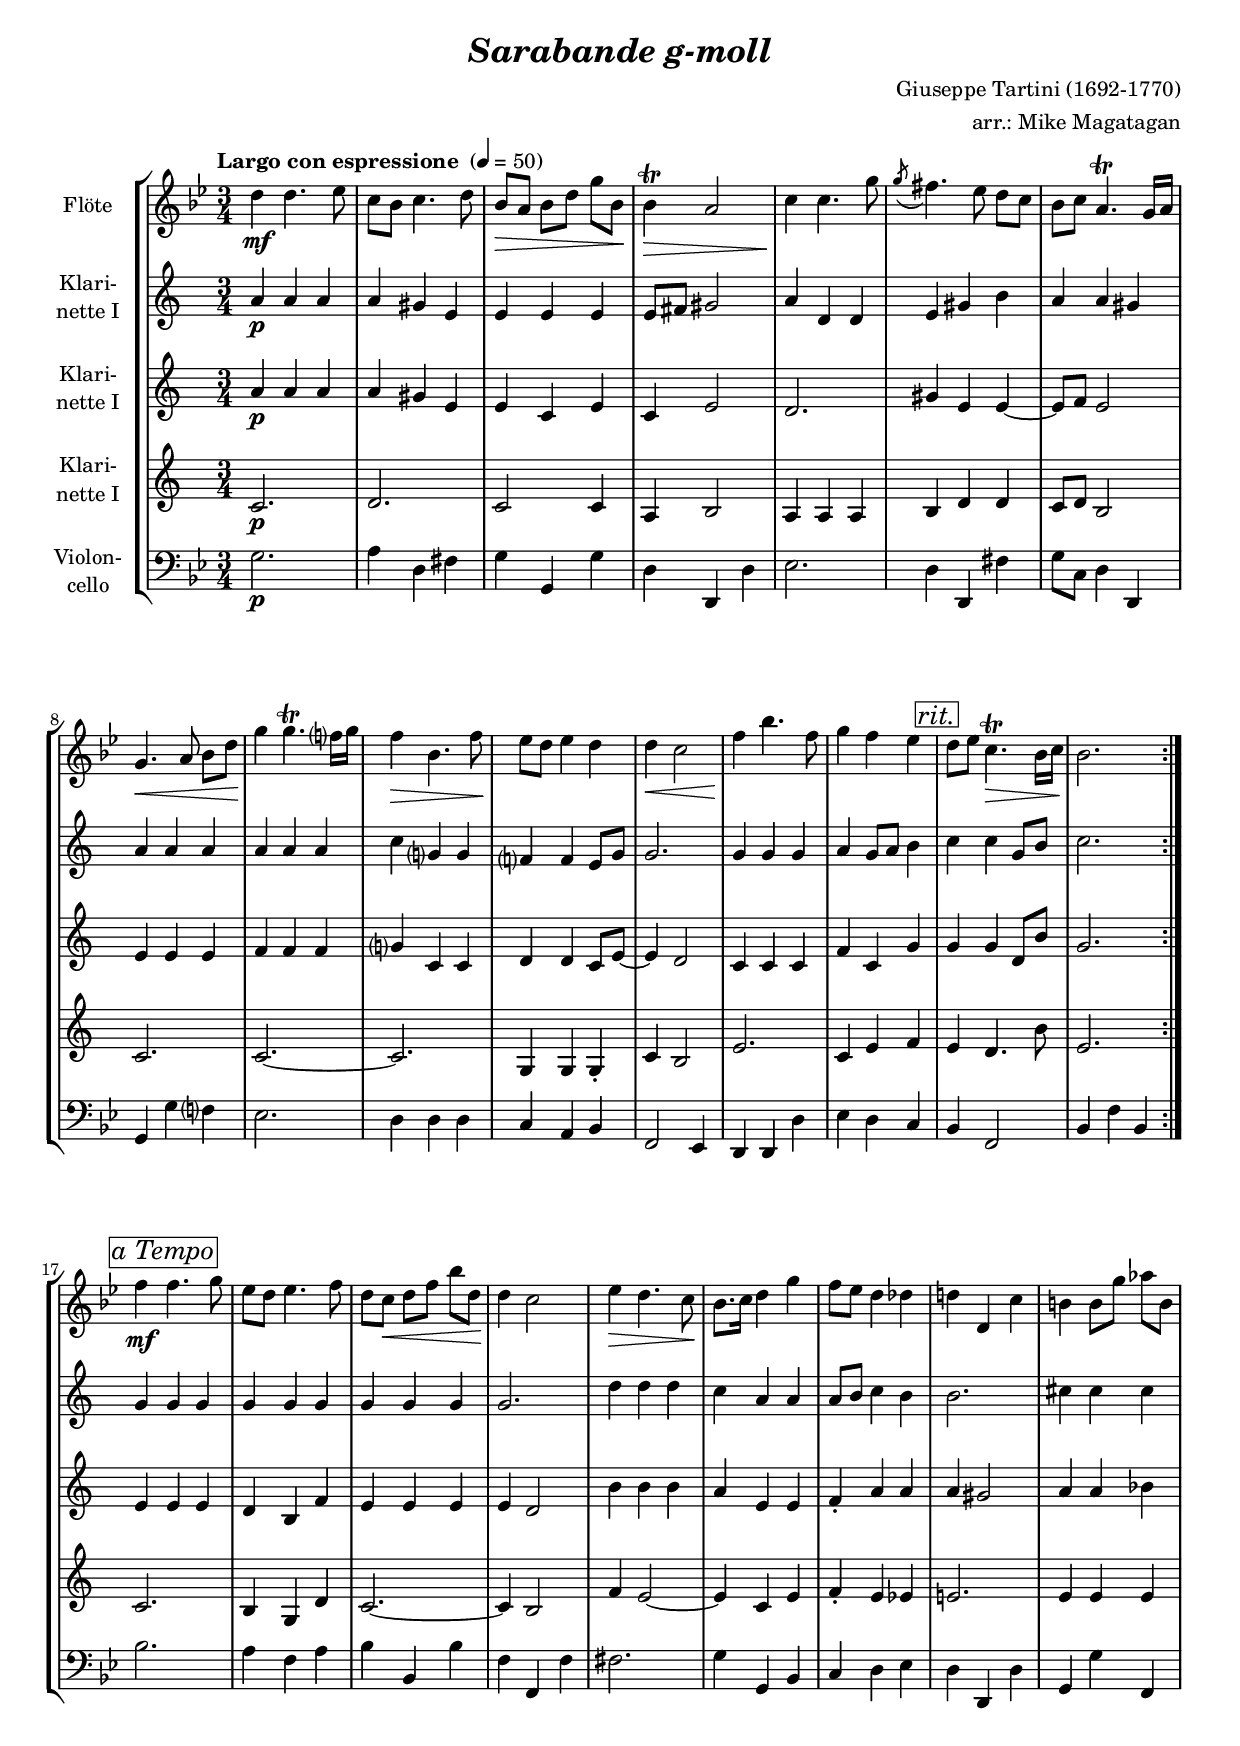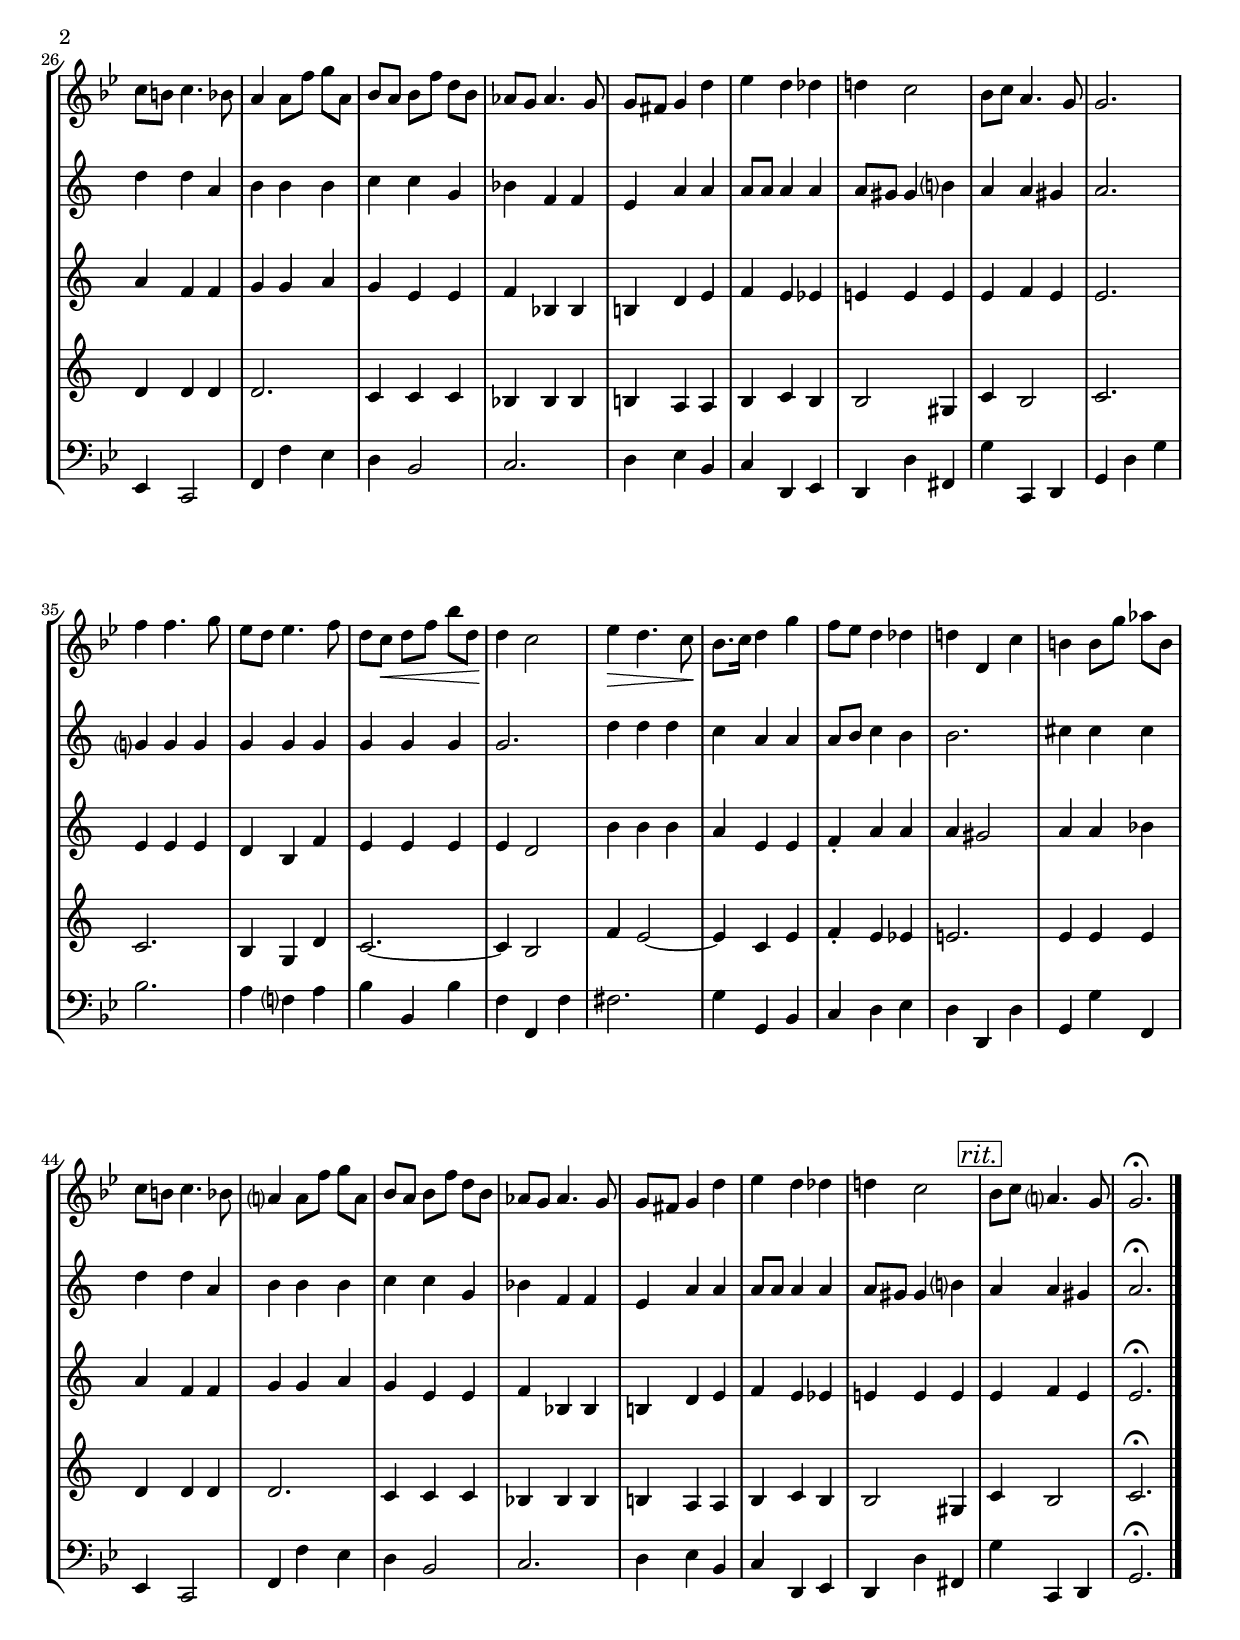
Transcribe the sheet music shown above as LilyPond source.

\version "2.18.2"
\include "deutsch.ly"
  
#(set-global-staff-size 18.3)

\header {
  title     = \markup \bold \italic "Sarabande g-moll"
  composer  = "Giuseppe Tartini (1692-1770)"
  arranger  = "arr.: Mike Magatagan"
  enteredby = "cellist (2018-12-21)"
%  piece     = ""
}

voiceconsts = {
  \key g \minor
  \time 3/4
  \clef "treble"
%  \numericTimeSignature
  \compressFullBarRests
  % Set default beaming for all staves
  \set Timing.beamExceptions = #'()
  \set Timing.baseMoment     = #(ly:make-moment 1 4)
  \set Timing.beatStructure  = #'(1 1 1)
  \tempo "Largo con espressione " 4=50
}

micl = "clarinet"
mifl = "flute"
miob = "oboe"
mifh = "french horn"
misx = "tenor sax"
mist = "string ensemble 1"
miba = "cello"

atem = \mark \markup \box \italic "a Tempo"
rit  = \mark \markup \box \italic "rit."

va = \relative c'' {
  \voiceconsts

  \repeat volta 2 {
    d4\mf d4. es8
    c b c4. d8
    b\> a b d g b,\!
    b4\trill\> a2
    c4\! c4. g'8
    \acciaccatura g8 fis4. es8 d c
    b c a4.\trill g16 a

    g4.\< a8 b d\!
    g4 g4.\trill f?16 g
    f4\> b,4. f'8\!
    es d es4 d
    d\< c2
    f4\! b4. f8
    g4 f es \rit
    d8 es c4.\trill\> b16 c
    b2.\!
  }

  f'4\mf \atem f4. g8
  es d es4. f8
  d c\< d f b d,\!
  d4 c2
  es4\> d4. c8\!
  b8. c16 d4 g
  f8 es d4 des
  d! d, c'

  h h8 g' as h,
  c h c4. b8
  a4 a8 f' g a,
  b a b f' d b
  as g as4. g8
  g fis g4 d'
  es d des

  d! c2
  b8 c a4. g8
  g2.
  f'4 f4. g8
  es d es4. f8
  d c\< d f b d,\!
  d4 c2
  es4\> d4. c8\!
  b8. c16 d4 g

  f8 es d4 des
  d! d, c'
  h h8 g' as h,
  c h c4. b8
  a?4 a8 f' g a,
  b a b f' d b
  as g as4. g8

  g fis g4 d'
  es d des
  d! c2 \rit
  b8 c a?4. g8
  g2.\fermata \bar "|."
}

vb = \relative c'' {
  \voiceconsts

  \repeat volta 2 {
    g4\p g g
    g fis d
    d d d
    d8 e fis2
    g4 c, c
    d fis a
    g g fis
    g g g

    g g g
    b f? f
    es? es d8 f
    f2.
    f4 f f
    g f8 g a4 \rit
    b b f8 a
    b2.
  }
  f4 \atem f f
  f f f

  f f f
  f2.
  c'4 c c
  b g g
  g8 a b4 a
  a2.
  h4 h h
  c c g
  a a a
  b b f
  as es es

  d g g
  g8 g g4 g
  g8 fis fis4 a?
  g g fis
  g2.
  f?4 f f
  f f f
  f f f
  f2.
  c'4 c c

  b g g
  g8 a b4 a
  a2.
  h4 h h
  c c g
  a a a
  b b f
  as es es
  d g g
  g8 g g4 g

  g8 fis fis4 a? \rit
  g g fis
  g2.\fermata \bar "|."
}

vc = \relative c'' {
  \voiceconsts

  \repeat volta 2 {
    g4\p g g
    g fis d
    d b d
    b d2
    c2.
    fis4 d d~
    d8 es d2
    d4 d d
    es es es
    f? b, b

    c c b8 d~
    d4 c2
    b4 b b
    es b f' \rit
    f f c8 a'
    f2.
  }
  d4 \atem d d
  c a es'
  d d d
  d c2

  a'4 a a
  g d d
  es-. g g
  g fis2
  g4 g as
  g es es
  f f g
  f d d
  es as, as
  a! c d

  es d des
  d! d d
  d es d
  d2.
  d4 d d
  c a es'
  d d d
  d c2
  a'4 a a
  g d d

  es-. g g
  g fis2
  g4 g as
  g es es
  f f g
  f d d
  es as, as
  a! c d
  es d des

  d! d d \rit
  d es d
  d2.\fermata \bar "|."
}

vd = \relative c' {
  \voiceconsts
  
  \repeat volta 2 {
    b2.\p
    c
    b2 b4
    g a2
    g4 g g
    a c c
    b8 c a2
    b2.
    b~
    b
    f4 f f-.
    b a2

    d2.
    b4 d es \rit
    d c4. a'8
    d,2.
  }
  << b \\ { s4 \atem s s } >>
  a f c'
  b2.~
  b4 a2
  es'4 d2~
  d4 b d
  es-. d des
  d!2.

  d4 d d
  c c c
  c2.
  b4 b b
  as as as
  a! g g
  a b a
  a2 fis4
  b a2
  b2.
  b
  a4 f c'

  b2.~
  b4 a2
  es'4 d2~
  d4 b d
  es-. d des
  d!2.
  d4 d d
  c c c
  c2.
  b4 b b
  as as as
  a! g g

  a b a
  a2 fis4 \rit
  b a2
  b2.\fermata \bar "|."
}

ve = \relative c' {
  \voiceconsts
  \clef "bass"
  
  \repeat volta 2 {
    g2.\p
    a4 d, fis
    g g, g'
    d d, d'
    es2.
    d4 d, fis'
    g8 c, d4 d,
    g g' f?
    es2.
    d4 d d

    c a b
    f2 es4
    d d d'
    es d c \rit
    b f2
    b4 f' b,
  }
  << { s4 \atem s2 } \\ b'2. >>
  a4 f a
  b b, b'
  f f, f'
  fis2.
  
  g4 g, b
  c d es
  d d, d'
  g, g' f,
  es c2
  f4 f' es
  d b2
  c2.
  d4 es b
  c d, es
  d d' fis,

  g' c,, d
  g d' g
  b2.
  a4 f? a
  b b, b'
  f f, f'
  fis2.
  g4 g, b
  c d es
  d d, d'
  g, g' f,

  es c2
  f4 f' es
  d b2
  c2.
  d4 es b
  c d, es
  d d' fis, \rit
  g' c,, d
  g2.\fermata \bar "|."
}


music = \new StaffGroup <<
      \new Staff {
	\set Staff.midiInstrument = \mifl
	\set Staff.instrumentName = \markup \center-column { "Flöte" }
	\transpose g g { \va }
      }

      \new Staff {
	\set Staff.midiInstrument = \micl
	\set Staff.instrumentName = \markup \center-column { "Klari-" "nette I" }
	\transpose g a { \vb }
      }

      \new Staff {
	\set Staff.midiInstrument = \micl
	\set Staff.instrumentName = \markup \center-column { "Klari-" "nette I" }
	\transpose g a { \vc }
      }

      \new Staff {
	\set Staff.midiInstrument = \micl
	\set Staff.instrumentName = \markup \center-column { "Klari-" "nette I" }
	\transpose g a { \vd }
      }

      \new Staff {
	\set Staff.midiInstrument = \miba
	\set Staff.instrumentName = \markup \center-column { "Violon-" "cello" }
	\transpose g g { \ve }
      }
>>

\book {
  \score {
    \music
    \layout {}
  }

  \score {
    \unfoldRepeats \music

    \midi {
      \context {
        \Score
      }
    }
  }
}
